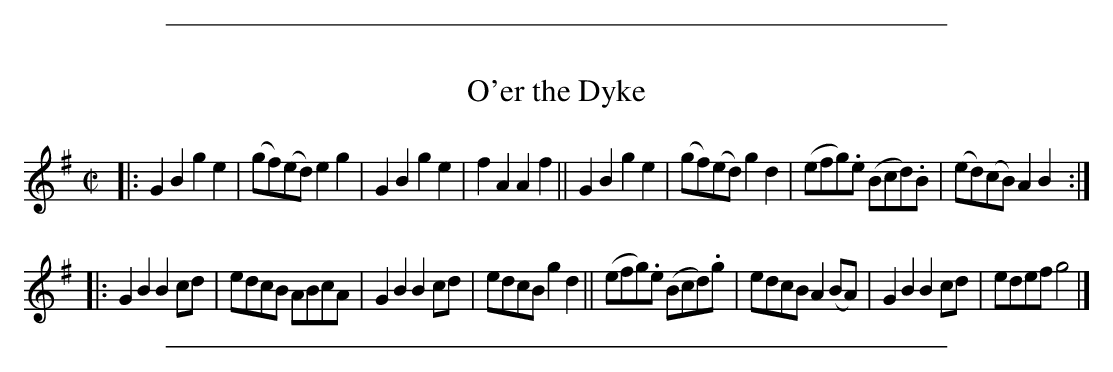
X:1
T: O'er the Dyke
M: C|
L: 1/8
K: G
|:\
G2B2 g2e2 | (gf)(ed) e2g2 | G2B2 g2e2 | f2A2 A2f2 ||\
G2B2 g2e2 | (gf)(ed) g2d2 | (efg).e (Bcd).B | (ed)(cB) A2B2 ::
G2B2 B2cd | edcB ABcA | G2B2 B2cd | edcB g2d2 ||\
(efg).e (Bcd).g | edcB A2(BA) | G2B2 B2cd | edef g4 |]
